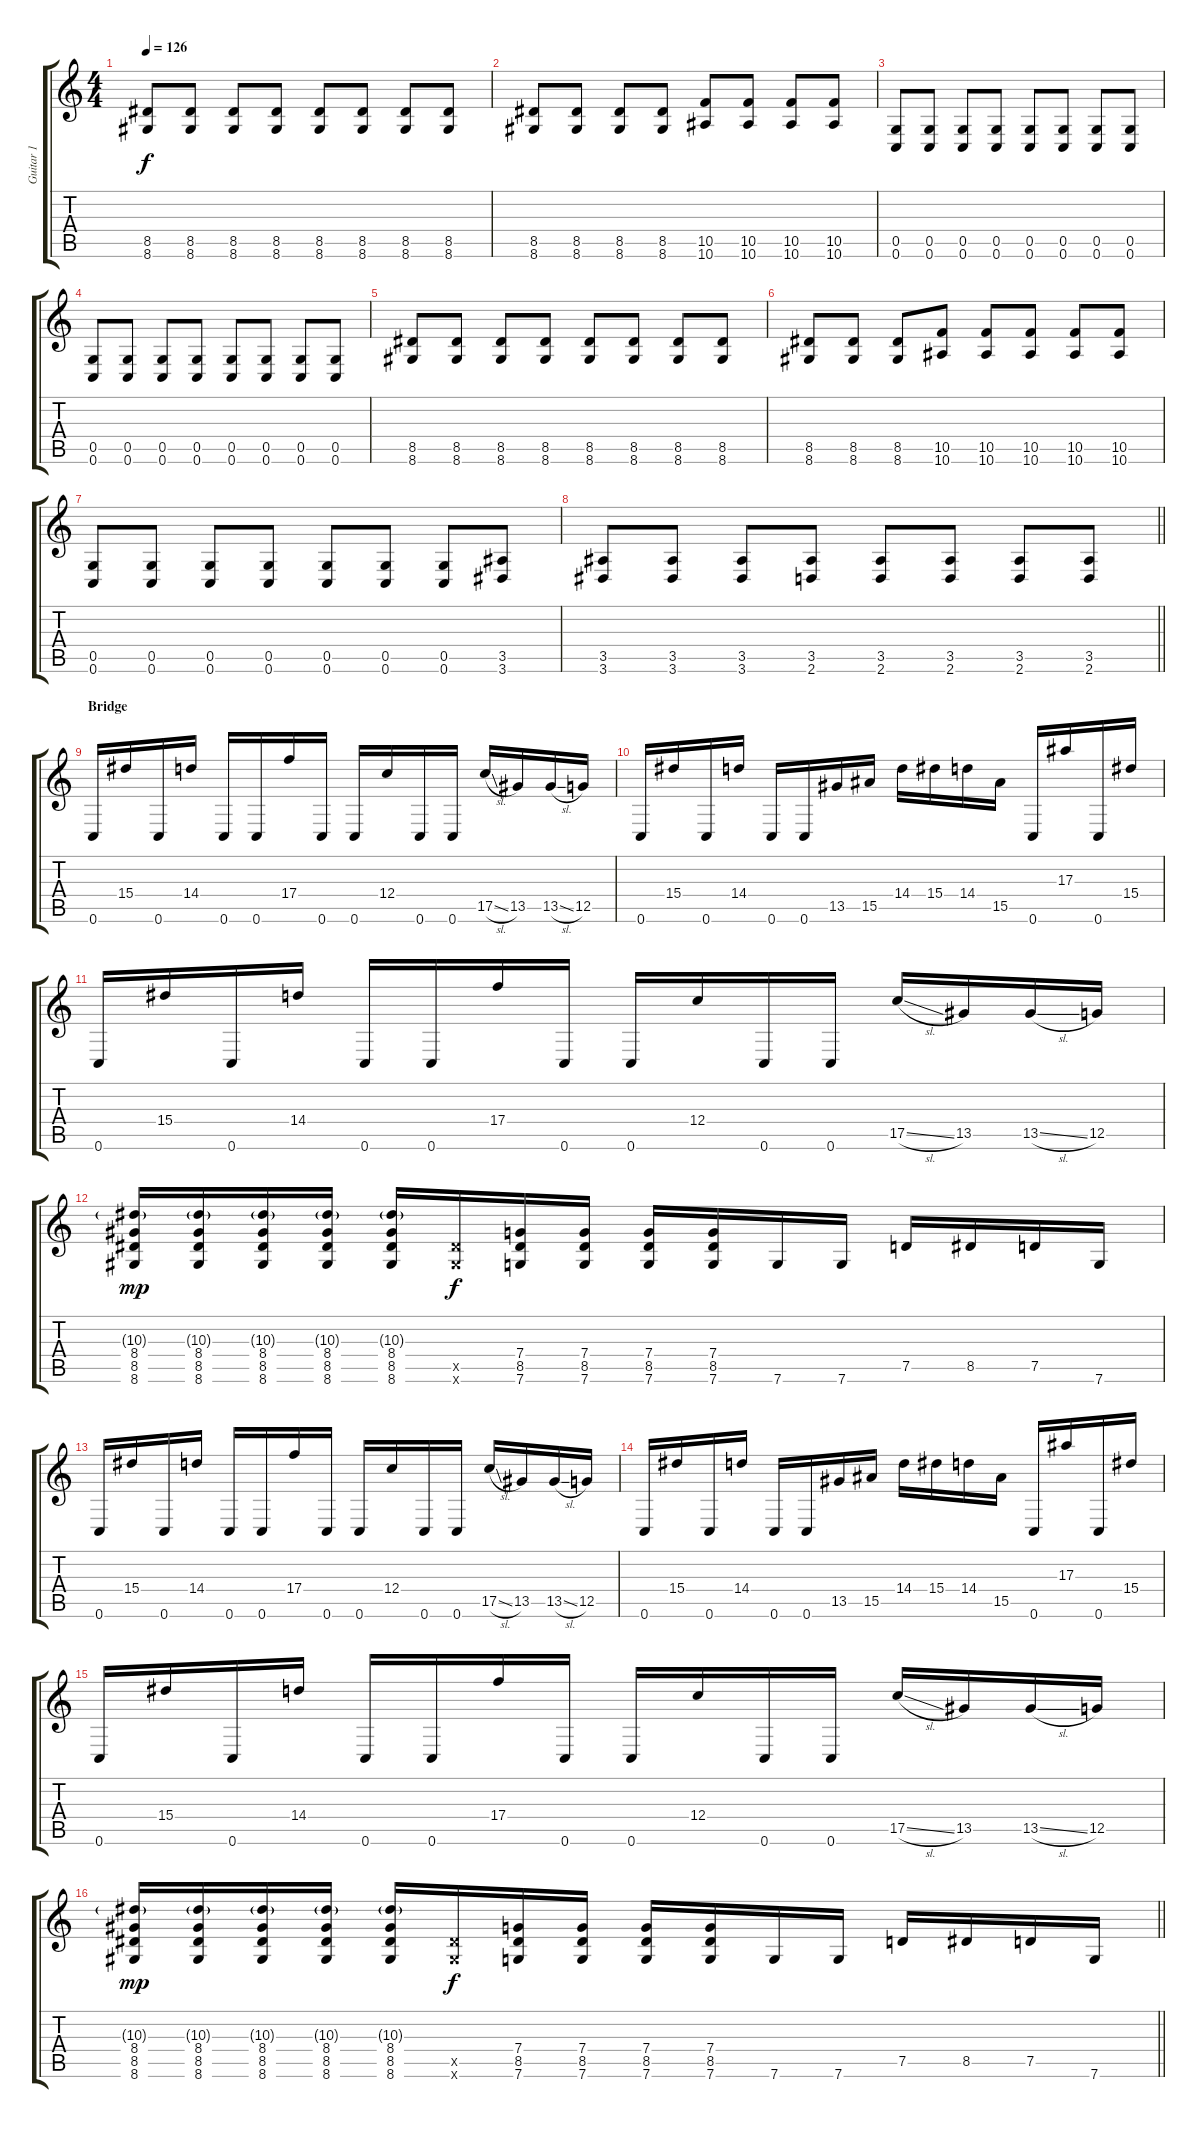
\track ("Guitar 1" "Guitar 1") {instrument distortionguitar}
\staff {score tabs}
\tuning (D4 A3 F3 C3 G2 C2) {hide}
\ts (4 4)
\tempo 126
\clef g2
\ks c
(8.5 8.6).8{dy f} (8.5 8.6).8 (8.5 8.6).8 (8.5 8.6).8 (8.5 8.6).8 (8.5 8.6).8 (8.5 8.6).8 (8.5 8.6).8 |
(8.5 8.6).8 (8.5 8.6).8 (8.5 8.6).8 (8.5 8.6).8 (10.5 10.6).8 (10.5 10.6).8 (10.5 10.6).8 (10.5 10.6).8 |
(0.5 0.6).8 (0.5 0.6).8 (0.5 0.6).8 (0.5 0.6).8 (0.5 0.6).8 (0.5 0.6).8 (0.5 0.6).8 (0.5 0.6).8 |
(0.5 0.6).8 (0.5 0.6).8 (0.5 0.6).8 (0.5 0.6).8 (0.5 0.6).8 (0.5 0.6).8 (0.5 0.6).8 (0.5 0.6).8 |
(8.5 8.6).8 (8.5 8.6).8 (8.5 8.6).8 (8.5 8.6).8 (8.5 8.6).8 (8.5 8.6).8 (8.5 8.6).8 (8.5 8.6).8 |
(8.5 8.6).8 (8.5 8.6).8 (8.5 8.6).8 (10.5 10.6).8 (10.5 10.6).8 (10.5 10.6).8 (10.5 10.6).8 (10.5 10.6).8 |
(0.5 0.6).8 (0.5 0.6).8 (0.5 0.6).8 (0.5 0.6).8 (0.5 0.6).8 (0.5 0.6).8 (0.5 0.6).8 (3.5 3.6).8 |
\barLineRight lightlight
(3.5 3.6).8 (3.5 3.6).8 (3.5 3.6).8 (3.5 2.6).8 (3.5 2.6).8 (3.5 2.6).8 (3.5 2.6).8 (3.5 2.6).8 |
\section ("" "Bridge")
0.6.16 15.4.16 0.6.16 14.4.16 0.6.16 0.6.16 17.4.16 0.6.16 0.6.16 12.4.16 0.6.16 0.6.16 17.5{sl}.16 13.5.16 13.5{sl}.16 12.5.16 |
0.6.16 15.4.16 0.6.16 14.4.16 0.6.16 0.6.16 13.5.16 15.5.16 14.4.16 15.4.16 14.4.16 15.5.16 0.6.16 17.3.16 0.6.16 15.4.16 |
0.6.16 15.4.16 0.6.16 14.4.16 0.6.16 0.6.16 17.4.16 0.6.16 0.6.16 12.4.16 0.6.16 0.6.16 17.5{sl}.16 13.5.16 13.5{sl}.16 12.5.16 |
(10.3{g} 8.4 8.5 8.6).16{dy mp} (10.3{g} 8.4 8.5 8.6).16 (10.3{g} 8.4 8.5 8.6).16 (10.3{g} 8.4 8.5 8.6).16 (10.3{g} 8.4 8.5 8.6).16 (8.5{x} 8.6{x}).16{dy f} (7.4 8.5 7.6).16 (7.4 8.5 7.6).16 (7.4 8.5 7.6).16 (7.4 8.5 7.6).16 7.6.16 7.6.16 7.5.16 8.5.16 7.5.16 7.6.16 |
0.6.16 15.4.16 0.6.16 14.4.16 0.6.16 0.6.16 17.4.16 0.6.16 0.6.16 12.4.16 0.6.16 0.6.16 17.5{sl}.16 13.5.16 13.5{sl}.16 12.5.16 |
0.6.16 15.4.16 0.6.16 14.4.16 0.6.16 0.6.16 13.5.16 15.5.16 14.4.16 15.4.16 14.4.16 15.5.16 0.6.16 17.3.16 0.6.16 15.4.16 |
0.6.16 15.4.16 0.6.16 14.4.16 0.6.16 0.6.16 17.4.16 0.6.16 0.6.16 12.4.16 0.6.16 0.6.16 17.5{sl}.16 13.5.16 13.5{sl}.16 12.5.16 |
\barLineRight lightlight
(10.3{g} 8.4 8.5 8.6).16{dy mp} (10.3{g} 8.4 8.5 8.6).16 (10.3{g} 8.4 8.5 8.6).16 (10.3{g} 8.4 8.5 8.6).16 (10.3{g} 8.4 8.5 8.6).16 (8.5{x} 8.6{x}).16{dy f} (7.4 8.5 7.6).16 (7.4 8.5 7.6).16 (7.4 8.5 7.6).16 (7.4 8.5 7.6).16 7.6.16 7.6.16 7.5.16 8.5.16 7.5.16 7.6.16
